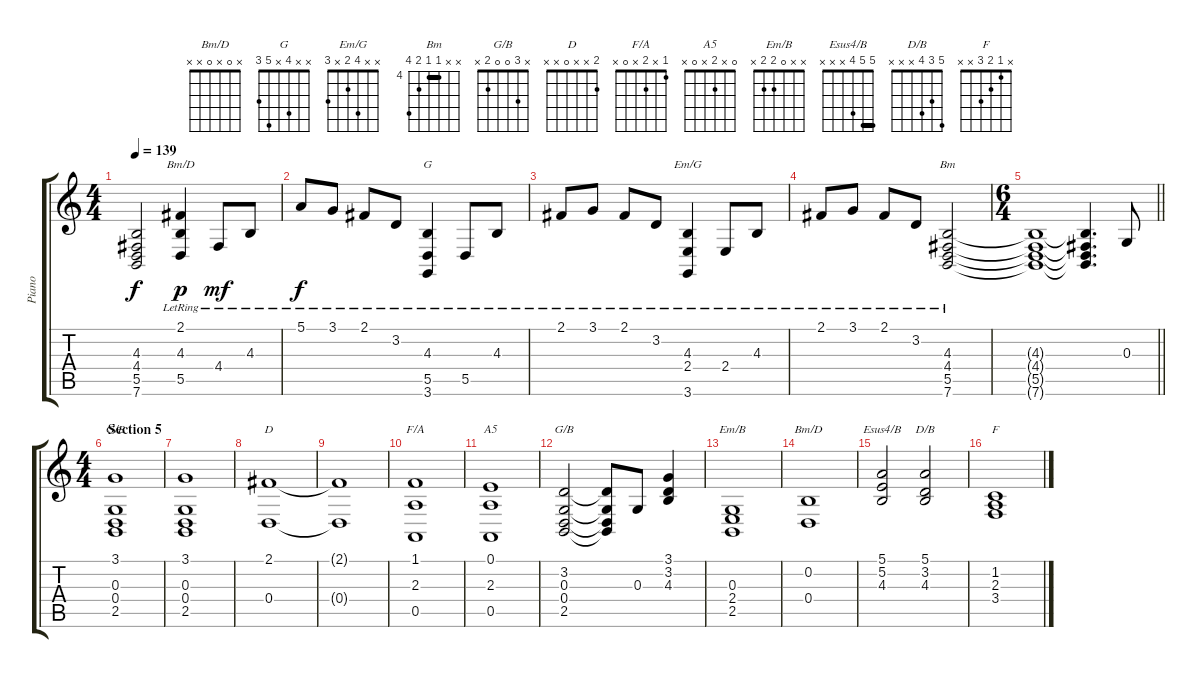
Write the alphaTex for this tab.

\track ("Piano" "Piano") {instrument acousticgrandpiano}
\staff {score tabs}
\tuning (E4 B3 G3 D3 A2 E2) {hide}
\chord ("Bm/D" 2 x 4 x 5 x)
\chord ("G" x x 4 x 5 3)
\chord ("Em/G" x x 4 2 x 3)
\chord ("Bm" x x 4 4 5 7) {firstfret 4 barre 4}
\chord ("G/B" 3 x 0 0 2 x)
\chord ("D" 2 x x 0 x x)
\chord ("F/A" 1 x 2 x 0 x)
\chord ("A5" 0 x 2 x 0 x)
\chord ("G/B" x 3 0 0 2 x)
\chord ("Em/B" x x 0 2 2 x)
\chord ("Bm/D" x 0 x 0 x x)
\chord ("Esus4/B" 5 5 4 x x x) {barre 5}
\chord ("D/B" 5 3 4 x x x)
\chord ("F" x 1 2 3 x x)
\ts (4 4)
\tempo 139
\clef g2
\ks c
(4.3{t} 4.4{t} 5.5{t} 7.6{t}).2{dy f} (2.1{lr} 4.3{lr} 5.5{lr}).4{ch "Bm/D" dy p} 4.4{lr}.8{dy mf} 4.3{lr}.8 |
5.1{lr}.8{dy f} 3.1{lr}.8 2.1{lr}.8 3.2{lr}.8 (4.3{lr} 5.5{lr} 3.6{lr}).4{ch "G"} 5.5{lr}.8 4.3{lr}.8 |
2.1{lr}.8 3.1{lr}.8 2.1{lr}.8 3.2{lr}.8 (4.3{lr} 2.4{lr} 3.6{lr}).4{ch "Em/G"} 2.4{lr}.8 4.3{lr}.8 |
2.1{lr}.8 3.1{lr}.8 2.1{lr}.8 3.2{lr}.8 (4.3{lr} 4.4{lr} 5.5{lr} 7.6{lr}).2{ch "Bm"} |
\ts (6 4)
\barLineRight lightlight
(4.3{t} 4.4{t} 5.5{t} 7.6{t}).1 (4.3{t} 4.4{t} 5.5{t} 7.6{t}).4{d} 0.3.8 |
\ts (4 4)
\section ("" "Section 5")
(3.1 0.3 0.4 2.5).1{ch "G/B"} |
(3.1 0.3 0.4 2.5).1 |
(2.1 0.4).1{ch "D"} |
(2.1{t} 0.4{t}).1 |
(1.1 2.3 0.5).1{ch "F/A"} |
(0.1 2.3 0.5).1{ch "A5"} |
(3.2 0.3 0.4 2.5).2{ch "G/B"} (3.2{t} 0.3{t} 0.4{t} 2.5{t}).8 0.3.8 (3.1 3.2 4.3).4 |
(0.3 2.4 2.5).1{ch "Em/B"} |
(0.2 0.4).1{ch "Bm/D"} |
(5.1 5.2 4.3).2{ch "Esus4/B"} (5.1 3.2 4.3).2{ch "D/B"} |
(1.2 2.3 3.4).1{ch "F"}
